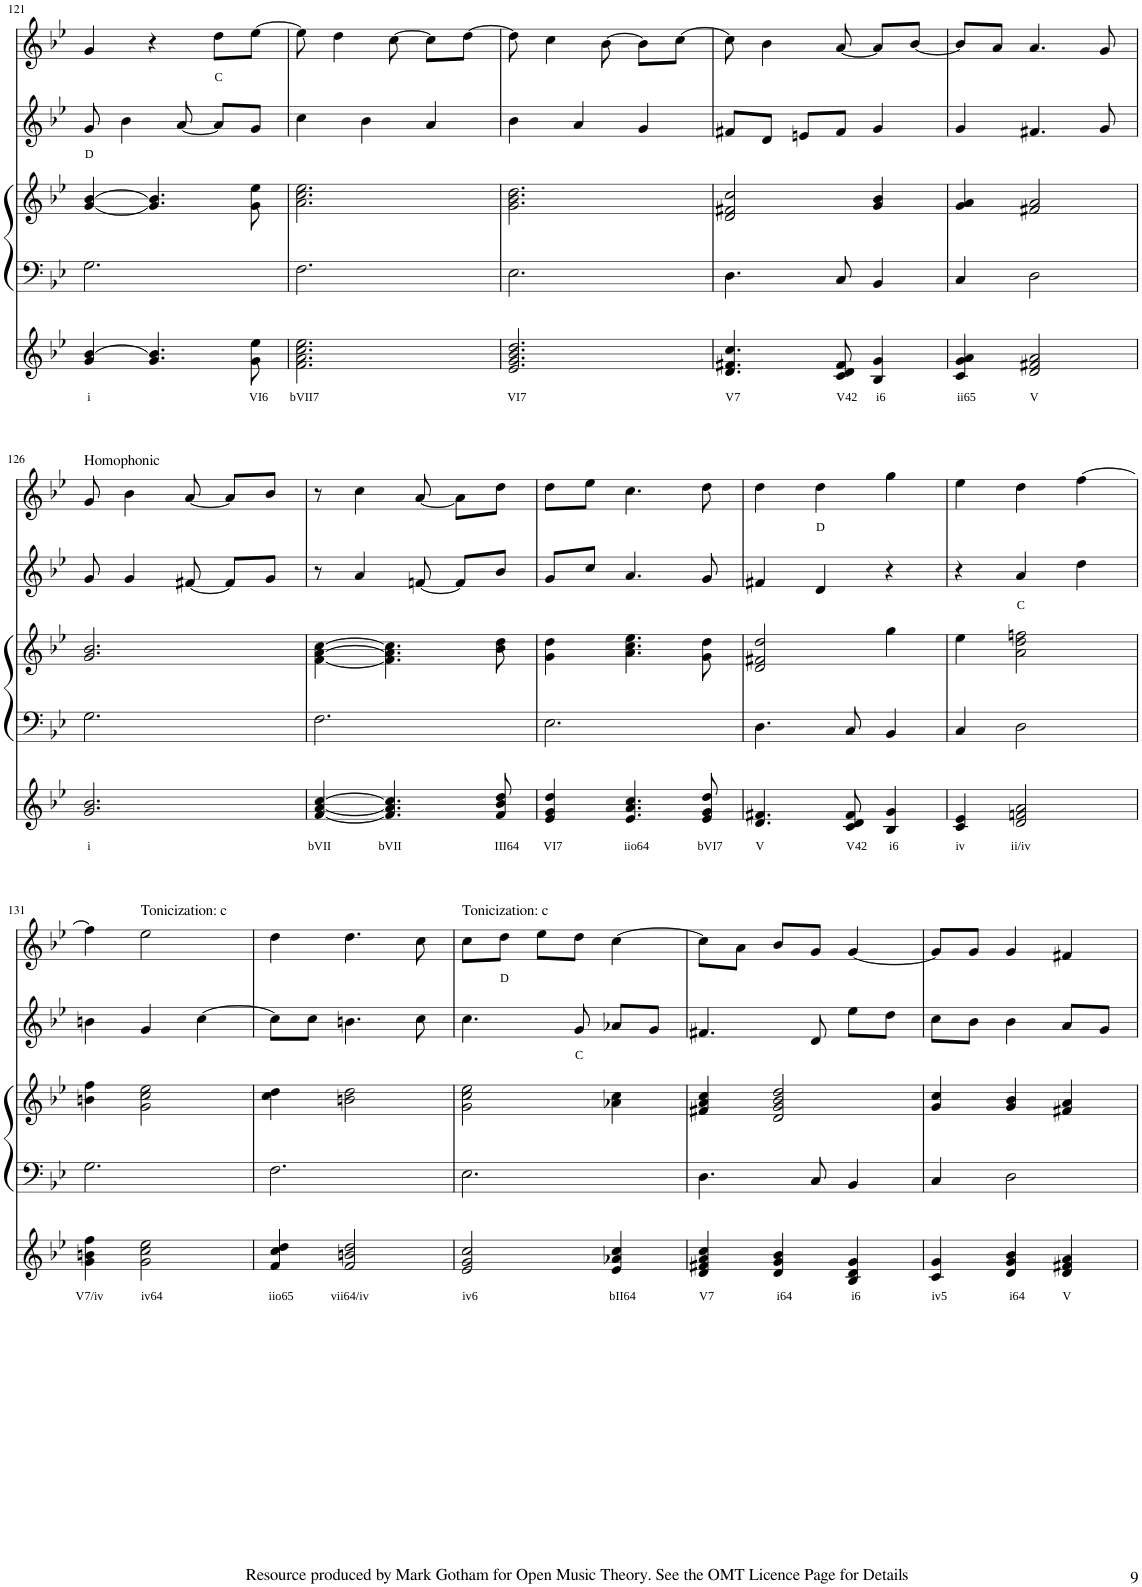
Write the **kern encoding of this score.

**kern	**text	**kern	**kern	**kern	**text	**kern	**text
*part5	*part5	*part4	*part3	*part2	*part2	*part1	*part1
*staff5	*staff5	*staff4	*staff3	*staff2	*staff2	*staff1	*staff1
*I"Full reduction	*	*I"Basso Continuo	*I"Vln Chd Reduction	*I"Violin 2	*	*I"Violin 1	*
*	*	*	*	*I'Vln	*	*I'Vln	*
!!LO:PB:g=z
*clefG2	*	*clefF4	*clefG2	*clefG2	*	*clefG2	*
*k[b-e-]	*	*k[b-e-]	*k[b-e-]	*k[b-e-]	*	*k[b-e-]	*
*M3/4	*	*M3/4	*M3/4	*M3/4	*	*M3/4	*
=121	=121	=121	=121	=121	=121	=121	=121
!	!LO:LY:b	!	!	!	!LO:LY:b	!	!
4g/ [4b-/	i	2.G\	[4g/ [4b-/	8g/	D	4g/	.
.	.	.	.	4b-\	.	.	.
4.g/ 4.b-/]	.	.	4.g/] 4.b-/]	.	.	4r	.
.	.	.	.	[<8a/	.	.	.
!	!	!	!	!	!	!	!LO:LY:b
.	.	.	.	8a/L]	.	8dd\L	C
!	!LO:LY:b	!	!	!	!	!	!
8g\ 8ee-\	VI6	.	8g\ 8ee-\	8g/J	.	[8ee-\J	.
=122	=122	=122	=122	=122	=122	=122	=122
!	!LO:LY:b	!	!	!	!	!	!
2.f\ 2.a\ 2.cc\ 2.ee-\	bVII7	2.F\	2.a\ 2.cc\ 2.ee-\	4cc\	.	8ee-\]	.
.	.	.	.	.	.	4dd\	.
.	.	.	.	4b-\	.	.	.
.	.	.	.	.	.	[>8cc\	.
.	.	.	.	4a/	.	8cc\L]	.
.	.	.	.	.	.	[8dd\J	.
=123	=123	=123	=123	=123	=123	=123	=123
!	!LO:LY:b	!	!	!	!	!	!
2.e-/ 2.g/ 2.b-/ 2.dd/	VI7	2.E-\	2.g\ 2.b-\ 2.dd\	4b-\	.	8dd\]	.
.	.	.	.	.	.	4cc\	.
.	.	.	.	4a/	.	.	.
.	.	.	.	.	.	[>8b-\	.
.	.	.	.	4g/	.	8b-\L]	.
.	.	.	.	.	.	[8cc\J	.
=124	=124	=124	=124	=124	=124	=124	=124
!	!LO:LY:b	!	!	!	!	!	!
4.d/ 4.f#X/ 4.cc/	V7	4.D\	2d/ 2f#X/ 2cc/	8f#X/L	.	8cc\]	.
.	.	.	.	8d/J	.	4b-\	.
.	.	.	.	8en/L	.	.	.
!	!LO:LY:b	!	!	!	!	!	!
8c/ 8d/ 8f#/	V42	8C/	.	8f#/J	.	[<8a/	.
!	!LO:LY:b	!	!	!	!	!	!
4B-/ 4g/	i6	4BB-/	4g/ 4b-/	4g/	.	8a/L]	.
.	.	.	.	.	.	[8b-/J	.
=125	=125	=125	=125	=125	=125	=125	=125
!	!LO:LY:b	!	!	!	!	!	!
4c/ 4g/ 4a/	ii65	4C/	4g/ 4a/	4g/	.	8b-/L]	.
.	.	.	.	.	.	8a/J	.
!	!LO:LY:b	!	!	!	!	!	!
2d/ 2f#X/ 2a/	V	2D\	2f#X/ 2a/	4.f#X/	.	4.a/	.
.	.	.	.	8g/	.	8g/	.
!!LO:LB:g=z
=126	=126	=126	=126	=126	=126	=126	=126
!	!	!	!	!	!	!LO:TX:a:t=Homophonic	!
!	!LO:LY:b	!	!	!	!	!	!
2.g/ 2.b-/	i	2.G\	2.g/ 2.b-/	8g/	.	8g/	.
.	.	.	.	4g/	.	4b-\	.
.	.	.	.	[<8f#X/	.	[<8a/	.
.	.	.	.	8f#/L]	.	8a/L]	.
.	.	.	.	8g/J	.	8b-/J	.
=127	=127	=127	=127	=127	=127	=127	=127
!	!LO:LY:b	!	!	!	!	!	!
[4f/ [4a/ [4cc/	bVII	2.F\	[4f\ [4a\ [4cc\	8r	.	8r	.
.	.	.	.	4a/	.	4cc\	.
!	!LO:LY:b	!	!	!	!	!	!
4.f/] 4.a/] 4.cc/]	bVII	.	4.f\] 4.a\] 4.cc\]	.	.	.	.
.	.	.	.	[<8fn/	.	[<8a/	.
.	.	.	.	8f/L]	.	8a\L]	.
!	!LO:LY:b	!	!	!	!	!	!
8f/ 8b-/ 8dd/	III64	.	8b-\ 8dd\	8b-/J	.	8dd\J	.
=128	=128	=128	=128	=128	=128	=128	=128
!	!LO:LY:b	!	!	!	!	!	!
4e-/ 4g/ 4dd/	VI7	2.E-\	4g\ 4dd\	8g/L	.	8dd\L	.
.	.	.	.	8cc/J	.	8ee-\J	.
!	!LO:LY:b	!	!	!	!	!	!
4.e-/ 4.a/ 4.cc/	iio64	.	4.a\ 4.cc\ 4.ee-\	4.a/	.	4.cc\	.
!	!LO:LY:b	!	!	!	!	!	!
8e-/ 8g/ 8dd/	bVI7	.	8g\ 8dd\	8g/	.	8dd\	.
=129	=129	=129	=129	=129	=129	=129	=129
!	!LO:LY:b	!	!	!	!	!	!
4.d/ 4.f#X/	V	4.D\	2d/ 2f#X/ 2dd/	4f#X/	.	4dd\	.
!	!	!	!	!	!	!	!LO:LY:b
.	.	.	.	4d/	.	4dd\	D
!	!LO:LY:b	!	!	!	!	!	!
8c/ 8d/ 8f#/	V42	8C/	.	.	.	.	.
!	!LO:LY:b	!	!	!	!	!	!
4B-/ 4g/	i6	4BB-/	4gg\	4r	.	4gg\	.
=130	=130	=130	=130	=130	=130	=130	=130
!	!LO:LY:b	!	!	!	!	!	!
4c/ 4e-/	iv	4C/	4ee-\	4r	.	4ee-\	.
!	!LO:LY:b	!	!	!	!LO:LY:b	!	!
2d/ 2fn/ 2a/	ii/iv	2D\	2a\ 2dd\ 2ffn\	4a/	C	4dd\	.
.	.	.	.	4dd\	.	[4ff\	.
!!LO:LB:g=z
=131	=131	=131	=131	=131	=131	=131	=131
!	!LO:LY:b	!	!	!	!	!	!
4g\ 4bn\ 4ff\	V7/iv	2.G\	4bn\ 4ff\	4bn\	.	4ff\]	.
!	!	!	!	!	!	!LO:TX:a:t=Tonicization&colon; c	!
!	!LO:LY:b	!	!	!	!	!	!
2g\ 2cc\ 2ee-\	iv64	.	2g\ 2cc\ 2ee-\	4g/	.	2ee-\	.
.	.	.	.	[4cc\	.	.	.
=132	=132	=132	=132	=132	=132	=132	=132
!	!LO:LY:b	!	!	!	!	!	!
4f/ 4cc/ 4dd/	iio65	2.F\	4cc\ 4dd\	8cc\L]	.	4dd\	.
.	.	.	.	8cc\J	.	.	.
!	!LO:LY:b	!	!	!	!	!	!
2f/ 2bn/ 2dd/	vii64/iv	.	2bn\ 2dd\	4.bn\	.	4.dd\	.
.	.	.	.	8cc\	.	8cc\	.
=133	=133	=133	=133	=133	=133	=133	=133
!	!	!	!	!	!	!LO:TX:a:t=Tonicization&colon; c	!
!	!LO:LY:b	!	!	!	!	!	!
2e-/ 2g/ 2cc/	iv6	2.E-\	2g\ 2cc\ 2ee-\	4.cc\	.	8cc\L	.
!	!	!	!	!	!	!	!LO:LY:b
.	.	.	.	.	.	8dd\J	D
.	.	.	.	.	.	8ee-\L	.
!	!	!	!	!	!LO:LY:b	!	!
.	.	.	.	8g/	C	8dd\J	.
!	!LO:LY:b	!	!	!	!	!	!
4e-/ 4a-X/ 4cc/	bII64	.	4a-X\ 4cc\	8a-X/L	.	[4cc\	.
.	.	.	.	8g/J	.	.	.
=134	=134	=134	=134	=134	=134	=134	=134
!	!LO:LY:b	!	!	!	!	!	!
4d/ 4f#X/ 4a/ 4cc/	V7	4.D\	4f#X/ 4a/ 4cc/	4.f#X/	.	8cc\L]	.
.	.	.	.	.	.	8a\J	.
!	!LO:LY:b	!	!	!	!	!	!
4d/ 4g/ 4b-/	i64	.	2d/ 2g/ 2b-/ 2dd/	.	.	8b-/L	.
.	.	8C/	.	8d/	.	8g/J	.
!	!LO:LY:b	!	!	!	!	!	!
4B-/ 4d/ 4g/	i6	4BB-/	.	8ee-\L	.	[4g/	.
.	.	.	.	8dd\J	.	.	.
=135	=135	=135	=135	=135	=135	=135	=135
!	!LO:LY:b	!	!	!	!	!	!
4c/ 4g/	iv5	4C/	4g/ 4cc/	8cc\L	.	8g/L]	.
.	.	.	.	8b-\J	.	8g/J	.
!	!LO:LY:b	!	!	!	!	!	!
4d/ 4g/ 4b-/	i64	2D\	4g/ 4b-/	4b-\	.	4g/	.
!	!LO:LY:b	!	!	!	!	!	!
4d/ 4f#X/ 4a/	V	.	4f#X/ 4a/	8a/L	.	4f#X/	.
.	.	.	.	8g/J	.	.	.
=	=	=	=	=	=	=	=
*-	*-	*-	*-	*-	*-	*-	*-
